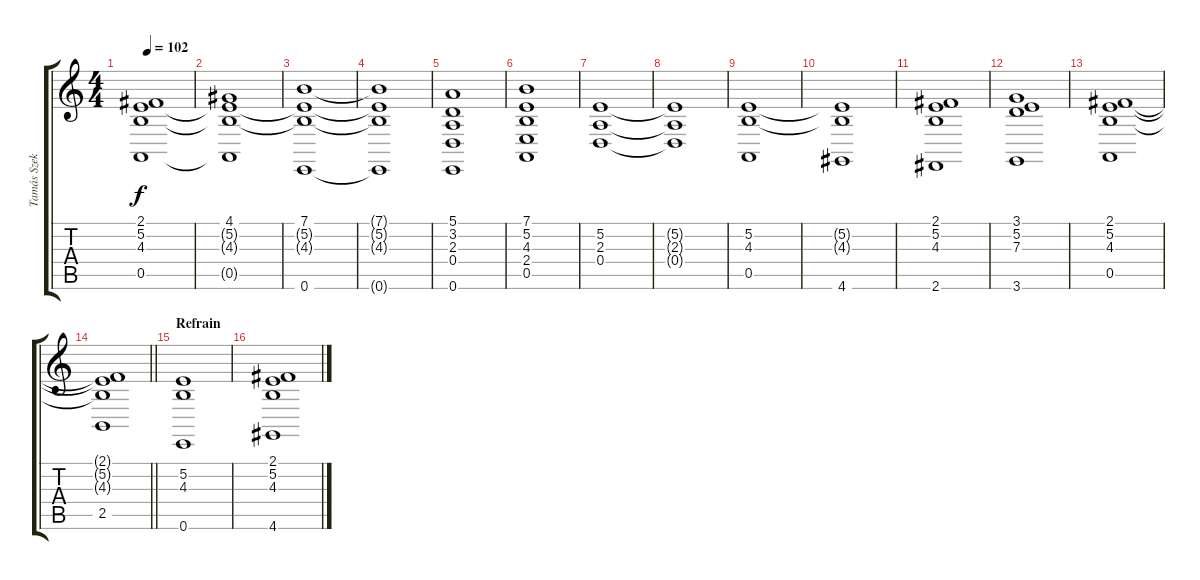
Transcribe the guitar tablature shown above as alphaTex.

\track ("Tamás Szekeres - Keyboard" "Tamás Szek") {instrument stringensemble1}
\staff {score tabs}
\tuning (E4 B3 G3 D3 A2 E2) {hide}
\ts (4 4)
\tempo 102
\clef g2
\ks c
(2.1 5.2{t} 4.3{t} 0.5).1{dy f} |
(4.1 5.2{t} 4.3{t} 0.5{t}).1 |
(7.1 5.2{t} 4.3{t} 0.6).1 |
(7.1{t} 5.2{t} 4.3{t} 0.6{t}).1 |
(5.1 3.2 2.3 0.4 0.6).1 |
(7.1 5.2 4.3 2.4 0.5).1 |
(5.2 2.3 0.4).1 |
(5.2{t} 2.3{t} 0.4{t}).1 |
(5.2 4.3 0.5).1 |
(5.2{t} 4.3{t} 4.6).1 |
(2.1 5.2 4.3 2.6).1 |
(3.1 5.2 7.3 3.6).1 |
(2.1 5.2 4.3 0.5).1 |
\barLineRight lightlight
(2.1{t} 5.2{t} 4.3{t} 2.5).1 |
\section ("" "Refrain")
(5.2 4.3 0.6).1 |
(2.1 5.2 4.3 4.6).1
